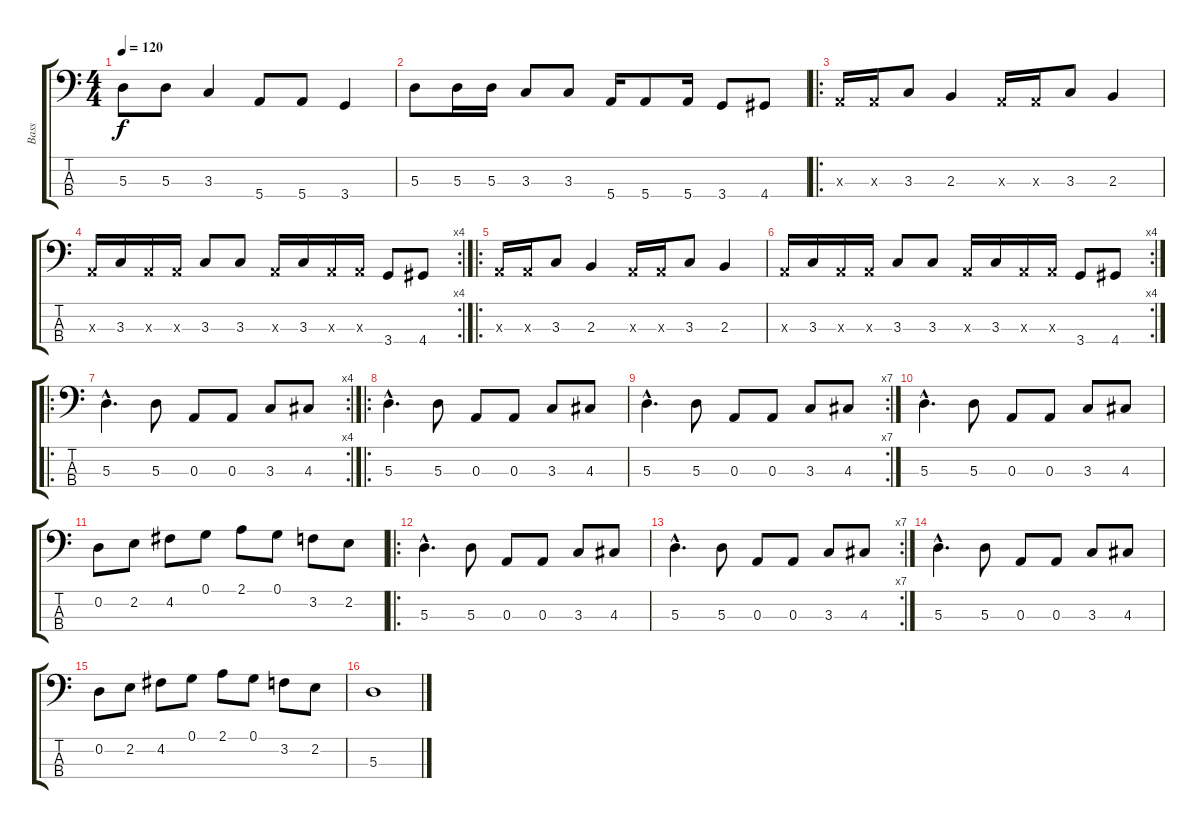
\track ("Bass" "Bass") {instrument electricbasspick}
\staff {score tabs}
\tuning (G2 D2 A1 E1) {hide}
\ts (4 4)
\tempo 120
\clef f4
\ks c
5.3.8{dy f} 5.3.8 3.3.4 5.4.8 5.4.8 3.4.4 |
5.3.8 5.3.16 5.3.16 3.3.8 3.3.8 5.4.16 5.4.8 5.4.16 3.4.8 4.4.8 |
\ro
0.3{x}.16 0.3{x}.16 3.3.8 2.3.4 0.3{x}.16 0.3{x}.16 3.3.8 2.3.4 |
\rc 4
0.3{x}.16 3.3.16 0.3{x}.16 0.3{x}.16 3.3.8 3.3.8 0.3{x}.16 3.3.16 0.3{x}.16 0.3{x}.16 3.4.8 4.4.8 |
\ro
0.3{x}.16 0.3{x}.16 3.3.8 2.3.4 0.3{x}.16 0.3{x}.16 3.3.8 2.3.4 |
\rc 4
0.3{x}.16 3.3.16 0.3{x}.16 0.3{x}.16 3.3.8 3.3.8 0.3{x}.16 3.3.16 0.3{x}.16 0.3{x}.16 3.4.8 4.4.8 |
\ro
\rc 4
5.3{hac}.4{d volume 16} 5.3.8 0.3.8 0.3.8 3.3.8 4.3.8 |
\ro
5.3{hac}.4{d} 5.3.8 0.3.8 0.3.8 3.3.8 4.3.8 |
\rc 7
5.3{hac}.4{d} 5.3.8 0.3.8 0.3.8 3.3.8 4.3.8 |
5.3{hac}.4{d} 5.3.8 0.3.8 0.3.8 3.3.8 4.3.8 |
0.2.8 2.2.8 4.2.8 0.1.8 2.1.8 0.1.8 3.2.8 2.2.8 |
\ro
5.3{hac}.4{d} 5.3.8 0.3.8 0.3.8 3.3.8 4.3.8 |
\rc 7
5.3{hac}.4{d} 5.3.8 0.3.8 0.3.8 3.3.8 4.3.8 |
5.3{hac}.4{d} 5.3.8 0.3.8 0.3.8 3.3.8 4.3.8 |
0.2.8 2.2.8 4.2.8 0.1.8 2.1.8 0.1.8 3.2.8 2.2.8 |
5.3.1
